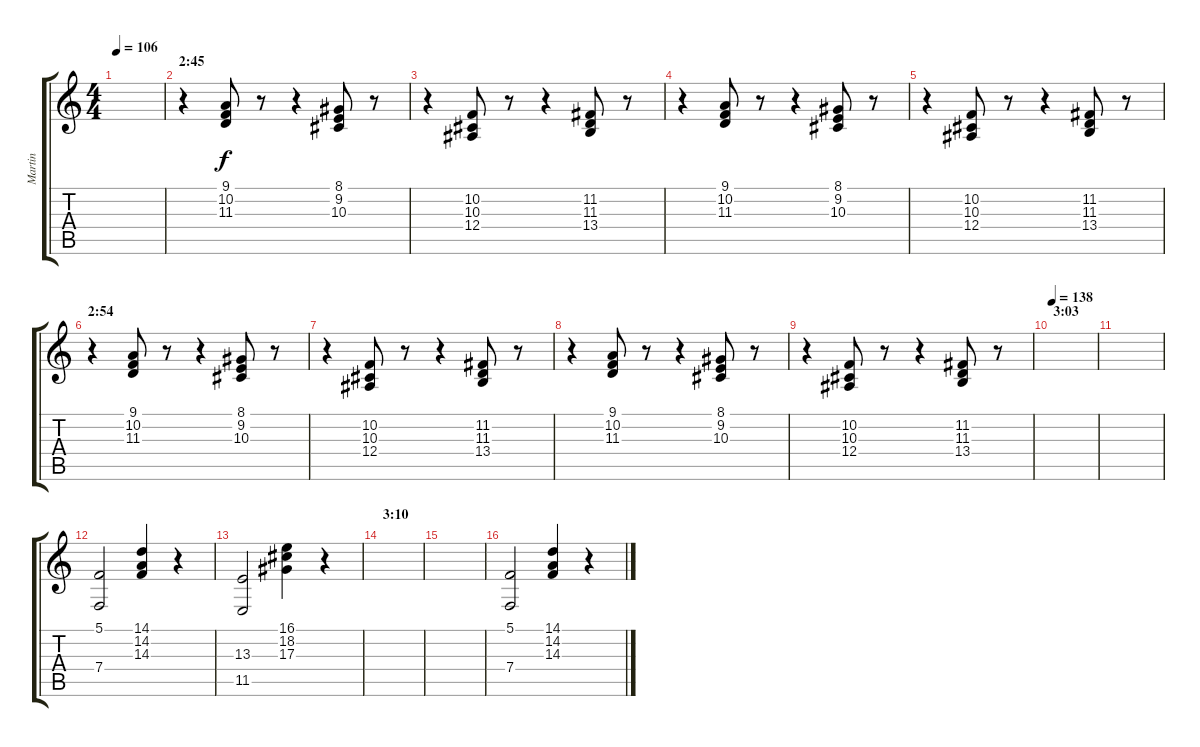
\track ("Martin" "Martin") {instrument choiraahs}
\staff {score tabs}
\tuning (C4 G3 Eb3 Bb2 F2 C2) {hide}
\ts (4 4)
\tempo 106
\clef g2
\ks c
|
\section ("" "2:45")
r.4 (9.1 10.2 11.3).8 r.8 r.4 (8.1 9.2 10.3).8 r.8 |
r.4 (10.2 10.3 12.4).8 r.8 r.4 (11.2 11.3 13.4).8 r.8 |
r.4 (9.1 10.2 11.3).8 r.8 r.4 (8.1 9.2 10.3).8 r.8 |
r.4 (10.2 10.3 12.4).8 r.8 r.4 (11.2 11.3 13.4).8 r.8 |
\section ("" "2:54")
r.4 (9.1 10.2 11.3).8 r.8 r.4 (8.1 9.2 10.3).8 r.8 |
r.4 (10.2 10.3 12.4).8 r.8 r.4 (11.2 11.3 13.4).8 r.8 |
r.4 (9.1 10.2 11.3).8 r.8 r.4 (8.1 9.2 10.3).8 r.8 |
r.4 (10.2 10.3 12.4).8 r.8 r.4 (11.2 11.3 13.4).8 r.8 |
\section ("" "3:03")
\tempo 138
|
|
(5.1 7.4).2{volume 8 balance 12} (14.1 14.2 14.3).4 r.4 |
(13.3 11.5).2 (16.1 18.2 17.3).4 r.4 |
\section ("" "3:10")
|
|
(5.1 7.4).2{volume 8 balance 12} (14.1 14.2 14.3).4 r.4
